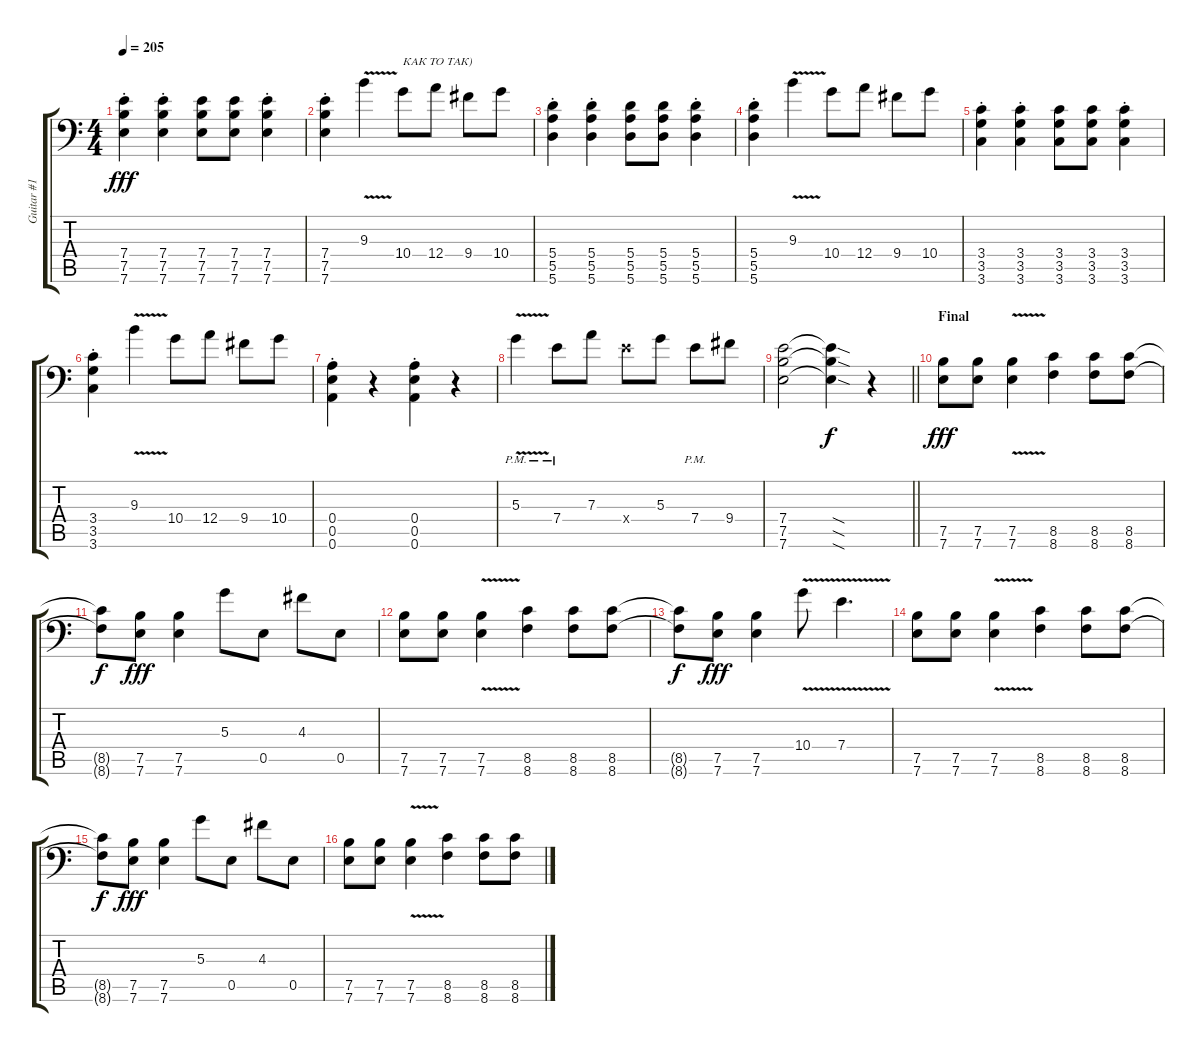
\track ("Guitar #1" "Guitar #1") {instrument distortionguitar}
\staff {score tabs}
\tuning (B3 Gb3 D3 A2 E2 A1) {hide}
\ts (4 4)
\tempo 205
\clef f4
\ks c
(7.4{st} 7.5{st} 7.6{st}).4{dy fff} (7.4{st} 7.5{st} 7.6{st}).4 (7.4 7.5 7.6).8 (7.4 7.5 7.6).8 (7.4{st} 7.5{st} 7.6{st}).4 |
(7.4{st} 7.5{st} 7.6{st}).4 9.3{v}.4 10.4.8{txt "КАК ТО ТАК)"} 12.4.8 9.4.8 10.4.8 |
(5.4{st} 5.5{st} 5.6{st}).4 (5.4{st} 5.5{st} 5.6{st}).4 (5.4 5.5 5.6).8 (5.4 5.5 5.6).8 (5.4{st} 5.5{st} 5.6{st}).4 |
(5.4{st} 5.5{st} 5.6{st}).4 9.3{v}.4 10.4.8 12.4.8 9.4.8 10.4.8 |
(3.4{st} 3.5{st} 3.6{st}).4 (3.4{st} 3.5{st} 3.6{st}).4 (3.4 3.5 3.6).8 (3.4 3.5 3.6).8 (3.4{st} 3.5{st} 3.6{st}).4 |
(3.4{st} 3.5{st} 3.6{st}).4 9.3{v}.4 10.4.8 12.4.8 9.4.8 10.4.8 |
(0.4{st} 0.5{st} 0.6{st}).4 r.4 (0.4{st} 0.5{st} 0.6{st}).4 r.4 |
5.3{v pm}.4 7.4{pm}.8 7.3.8 7.4{x}.8 5.3.8 7.4{pm}.8 9.4.8 |
\barLineRight lightlight
(7.4 7.5 7.6).2 (7.4{sod t} 7.5{sod t} 7.6{sod t}).4{dy f} r.4 |
\section ("" "Final ")
(7.5 7.6).8{dy fff} (7.5 7.6).8 (7.5{v} 7.6).4 (8.5 8.6).4 (8.5 8.6).8 (8.5 8.6).8 |
(8.5{t} 8.6{t}).8{dy f} (7.5 7.6).8{dy fff} (7.5 7.6).4 5.3.8 0.5.8 4.3.8 0.5.8 |
(7.5 7.6).8 (7.5 7.6).8 (7.5{v} 7.6).4 (8.5 8.6).4 (8.5 8.6).8 (8.5 8.6).8 |
(8.5{t} 8.6{t}).8{dy f} (7.5 7.6).8{dy fff} (7.5 7.6).4 10.4{v}.8 7.4{v}.4{d} |
(7.5 7.6).8 (7.5 7.6).8 (7.5{v} 7.6).4 (8.5 8.6).4 (8.5 8.6).8 (8.5 8.6).8 |
(8.5{t} 8.6{t}).8{dy f} (7.5 7.6).8{dy fff} (7.5 7.6).4 5.3.8 0.5.8 4.3.8 0.5.8 |
(7.5 7.6).8 (7.5 7.6).8 (7.5{v} 7.6).4 (8.5 8.6).4 (8.5 8.6).8 (8.5 8.6).8
